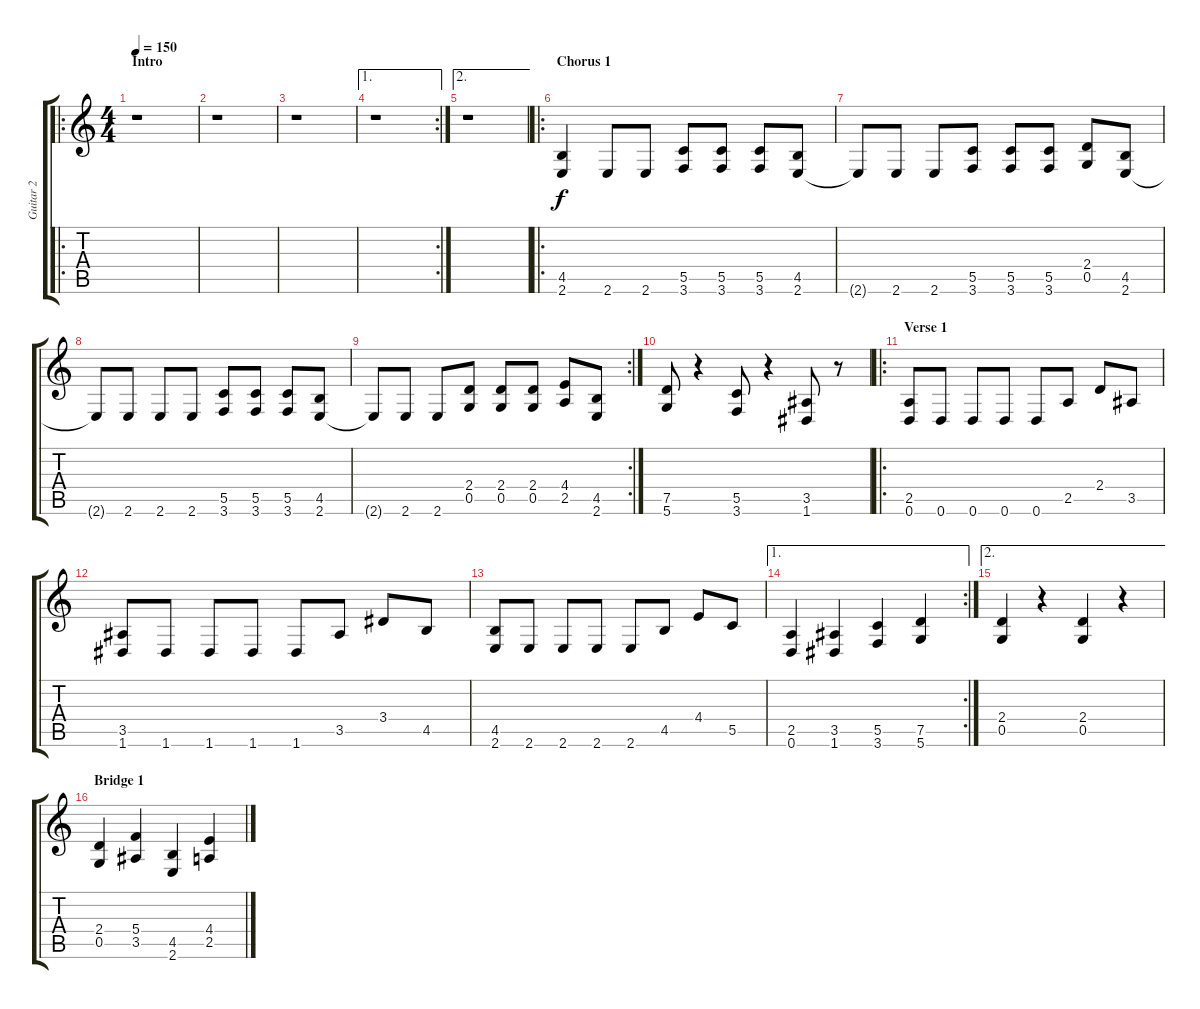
\track ("Guitar 2" "Guitar 2") {instrument distortionguitar}
\staff {score tabs}
\tuning (D4 A3 F3 C3 G2 D2) {hide}
\ro
\ts (4 4)
\section ("" "Intro")
\tempo 150
\clef g2
\ks c
r.1{dy f instrument distortionguitar} |
r.1 |
r.1 |
\ae 1
\rc 2
r.1 |
\ae 2
r.1 |
\ro
\section ("" "Chorus 1")
(4.5 2.6).4 2.6.8 2.6.8 (5.5 3.6).8 (5.5 3.6).8 (5.5 3.6).8 (4.5 2.6).8 |
2.6{t}.8 2.6.8 2.6.8 (5.5 3.6).8 (5.5 3.6).8 (5.5 3.6).8 (2.4 0.5).8 (4.5 2.6).8 |
2.6{t}.8 2.6.8 2.6.8 2.6.8 (5.5 3.6).8 (5.5 3.6).8 (5.5 3.6).8 (4.5 2.6).8 |
\rc 2
2.6{t}.8 2.6.8 2.6.8 (2.4 0.5).8 (2.4 0.5).8 (2.4 0.5).8 (4.4 2.5).8 (4.5 2.6).8 |
(7.5 5.6).8 r.4 (5.5 3.6).8 r.4 (3.5 1.6).8 r.8 |
\ro
\section ("" "Verse 1")
(2.5 0.6).8{volume 13 balance 16} 0.6.8 0.6.8 0.6.8 0.6.8 2.5.8 2.4.8 3.5.8 |
(3.5 1.6).8 1.6.8 1.6.8 1.6.8 1.6.8 3.5.8 3.4.8 4.5.8 |
(4.5 2.6).8 2.6.8 2.6.8 2.6.8 2.6.8 4.5.8 4.4.8 5.5.8 |
\ae 1
\rc 2
(2.5 0.6).4{volume 13 balance 8} (3.5 1.6).4 (5.5 3.6).4 (7.5 5.6).4 |
\ae 2
(2.4 0.5).4{volume 13 balance 8} r.4 (2.4 0.5).4 r.4 |
\section ("" "Bridge 1")
(2.4 0.5).4{volume 13 balance 16} (5.4 3.5).4 (4.5 2.6).4 (4.4 2.5).4
